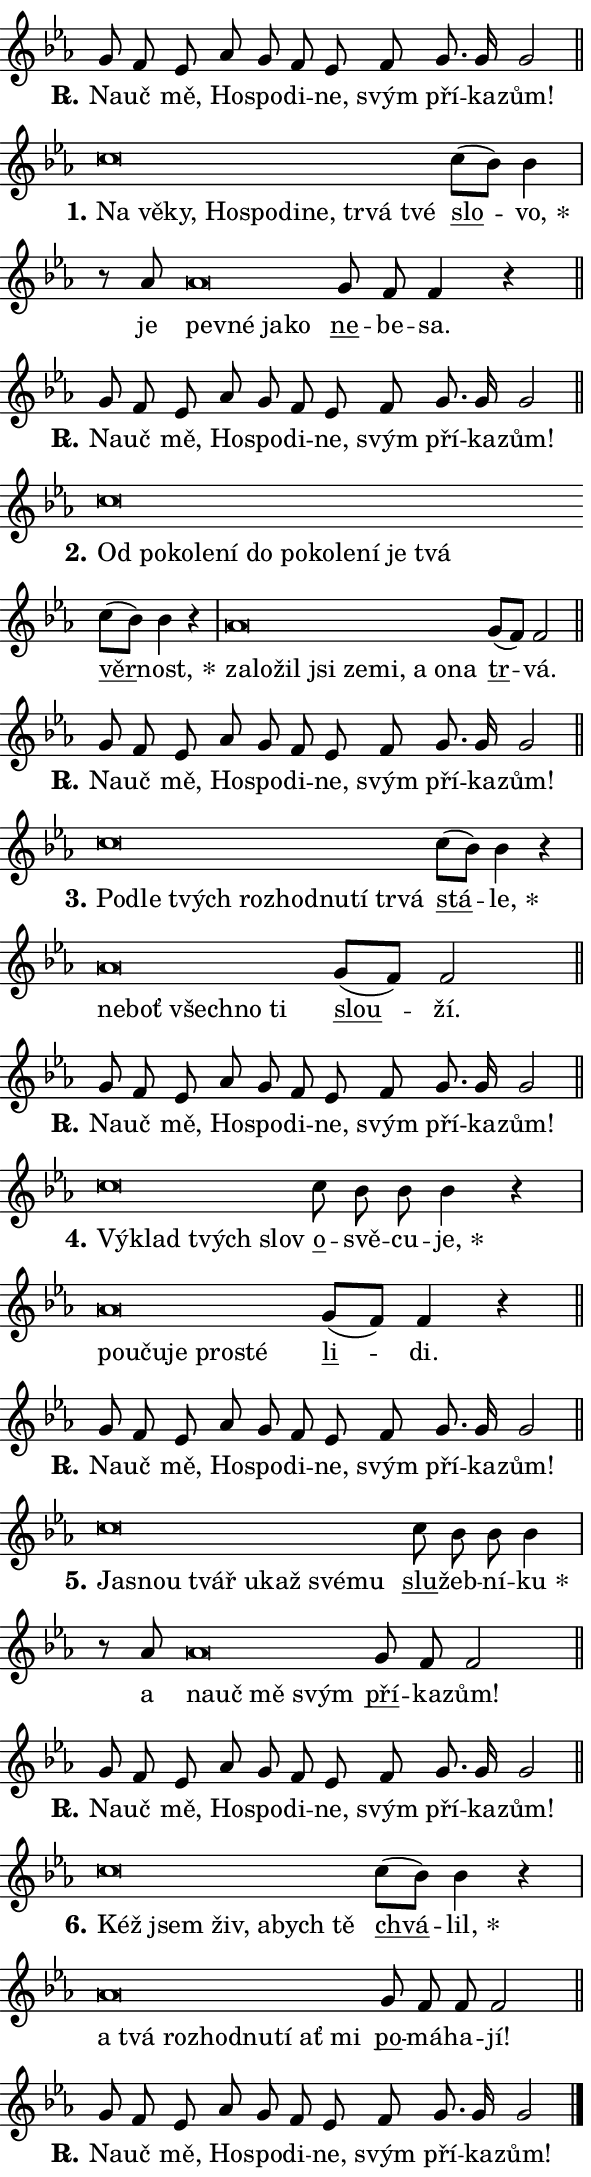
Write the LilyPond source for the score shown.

\version "2.24.0"
\header { tagline = "" }
\paper {
  indent = 0\cm
  top-margin = 0\cm
  right-margin = 0.13\cm % to fit lyric hyphens
  bottom-margin = 0\cm
  left-margin = 0\cm
  paper-width = 10\cm
  page-breaking = #ly:one-page-breaking
  system-system-spacing.basic-distance = #11
  score-system-spacing.basic-distance = #11
  ragged-last = ##f
}


%% Author: Thomas Morley
%% https://lists.gnu.org/archive/html/lilypond-user/2020-05/msg00002.html
#(define (line-position grob)
"Returns position of @var[grob} in current system:
   @code{'start}, if at first time-step
   @code{'end}, if at last time-step
   @code{'middle} otherwise
"
  (let* ((col (ly:item-get-column grob))
         (ln (ly:grob-object col 'left-neighbor))
         (rn (ly:grob-object col 'right-neighbor))
         (col-to-check-left (if (ly:grob? ln) ln col))
         (col-to-check-right (if (ly:grob? rn) rn col))
         (break-dir-left
           (and
             (ly:grob-property col-to-check-left 'non-musical #f)
             (ly:item-break-dir col-to-check-left)))
         (break-dir-right
           (and
             (ly:grob-property col-to-check-right 'non-musical #f)
             (ly:item-break-dir col-to-check-right))))
        (cond ((eqv? 1 break-dir-left) 'start)
              ((eqv? -1 break-dir-right) 'end)
              (else 'middle))))

#(define (tranparent-at-line-position vctor)
  (lambda (grob)
  "Relying on @code{line-position} select the relevant enry from @var{vctor}.
Used to determine transparency,"
    (case (line-position grob)
      ((end) (not (vector-ref vctor 0)))
      ((middle) (not (vector-ref vctor 1)))
      ((start) (not (vector-ref vctor 2))))))

noteHeadBreakVisibility =
#(define-music-function (break-visibility)(vector?)
"Makes @code{NoteHead}s transparent relying on @var{break-visibility}"
#{
  \override NoteHead.transparent =
    #(tranparent-at-line-position break-visibility)
#})

#(define delete-ledgers-for-transparent-note-heads
  (lambda (grob)
    "Reads whether a @code{NoteHead} is transparent.
If so this @code{NoteHead} is removed from @code{'note-heads} from
@var{grob}, which is supposed to be @code{LedgerLineSpanner}.
As a result ledgers are not printed for this @code{NoteHead}"
    (let* ((nhds-array (ly:grob-object grob 'note-heads))
           (nhds-list
             (if (ly:grob-array? nhds-array)
                 (ly:grob-array->list nhds-array)
                 '()))
           ;; Relies on the transparent-property being done before
           ;; Staff.LedgerLineSpanner.after-line-breaking is executed.
           ;; This is fragile ...
           (to-keep
             (remove
               (lambda (nhd)
                 (ly:grob-property nhd 'transparent #f))
               nhds-list)))
      ;; TODO find a better method to iterate over grob-arrays, similiar
      ;; to filter/remove etc for lists
      ;; For now rebuilt from scratch
      (set! (ly:grob-object grob 'note-heads)  '())
      (for-each
        (lambda (nhd)
          (ly:pointer-group-interface::add-grob grob 'note-heads nhd))
        to-keep))))

squashNotes = {
  \override NoteHead.X-extent = #'(-0.2 . 0.2)
  \override NoteHead.Y-extent = #'(-0.75 . 0)
  \override NoteHead.stencil =
    #(lambda (grob)
       (let ((pos (ly:grob-property grob 'staff-position)))
         (begin
           (if (< pos -7) (display "ERROR: Lower brevis then expected\n") (display ""))
           (if (<= pos -6) ly:text-interface::print ly:note-head::print))))
}
unSquashNotes = {
  \revert NoteHead.X-extent
  \revert NoteHead.Y-extent
  \revert NoteHead.stencil
}

hideNotes = \noteHeadBreakVisibility #begin-of-line-visible
unHideNotes = \noteHeadBreakVisibility #all-visible

% work-around for resetting accidentals
% https://lilypond.org/doc/v2.23/Documentation/notation/displaying-rhythms#unmetered-music
cadenzaMeasure = {
  \cadenzaOff
  \partial 1024 s1024
  \cadenzaOn
}

#(define-markup-command (accent layout props text) (markup?)
  "Underline accented syllable"
  (interpret-markup layout props
    #{\markup \override #'(offset . 4.3) \underline { #text }#}))

responsum = \markup \concat {
  "R" \hspace #-1.05 \path #0.1 #'((moveto 0 0.07) (lineto 0.9 0.8)) \hspace #0.05 "."
}

spaceSize = #0.6828661417322834 % exact space size for TeX Gyre Schola

\layout {
  \context {
    \Staff
    \remove "Time_signature_engraver"
    \override LedgerLineSpanner.after-line-breaking = #delete-ledgers-for-transparent-note-heads
  }
  \context {
    \Lyrics {
      \override LyricSpace.minimum-distance = \spaceSize
      \override LyricText.font-name = #"TeX Gyre Schola"
      \override LyricText.font-size = 1
      \override StanzaNumber.font-name = #"TeX Gyre Schola Bold"
      \override StanzaNumber.font-size = 1
    }
  }
  \context {
    \Score 
    \override NoteHead.text =
      #(lambda (grob) 
        (let ((pos (ly:grob-property grob 'staff-position)))
          #{\markup {
            \combine
              \halign #-0.55 \raise #(if (= pos -6) 0 0.5) \override #'(thickness . 2) \draw-line #'(3.2 . 0)
              \musicglyph "noteheads.sM1"
          }#}))
  }
}

% magnetic-lyrics.ily
%
%   written by
%     Jean Abou Samra <jean@abou-samra.fr>
%     Werner Lemberg <wl@gnu.org>
%
%   adapted by
%     Jiri Hon <jiri.hon@gmail.com>
%
% Version 2022-Apr-15

% https://www.mail-archive.com/lilypond-user@gnu.org/msg149350.html

#(define (Left_hyphen_pointer_engraver context)
   "Collect syllable-hyphen-syllable occurrences in lyrics and store
them in properties.  This engraver only looks to the left.  For
example, if the lyrics input is @code{foo -- bar}, it does the
following.

@itemize @bullet
@item
Set the @code{text} property of the @code{LyricHyphen} grob between
@q{foo} and @q{bar} to @code{foo}.

@item
Set the @code{left-hyphen} property of the @code{LyricText} grob with
text @q{foo} to the @code{LyricHyphen} grob between @q{foo} and
@q{bar}.
@end itemize

Use this auxiliary engraver in combination with the
@code{lyric-@/text::@/apply-@/magnetic-@/offset!} hook."
   (let ((hyphen #f)
         (text #f))
     (make-engraver
      (acknowledgers
       ((lyric-syllable-interface engraver grob source-engraver)
        (set! text grob)))
      (end-acknowledgers
       ((lyric-hyphen-interface engraver grob source-engraver)
        ;(when (not (grob::has-interface grob 'lyric-space-interface))
          (set! hyphen grob)));)
      ((stop-translation-timestep engraver)
       (when (and text hyphen)
         (ly:grob-set-object! text 'left-hyphen hyphen))
       (set! text #f)
       (set! hyphen #f)))))

#(define (lyric-text::apply-magnetic-offset! grob)
   "If the space between two syllables is less than the value in
property @code{LyricText@/.details@/.squash-threshold}, move the right
syllable to the left so that it gets concatenated with the left
syllable.

Use this function as a hook for
@code{LyricText@/.after-@/line-@/breaking} if the
@code{Left_@/hyphen_@/pointer_@/engraver} is active."
   (let ((hyphen (ly:grob-object grob 'left-hyphen #f)))
     (when hyphen
       (let ((left-text (ly:spanner-bound hyphen LEFT)))
         (when (grob::has-interface left-text 'lyric-syllable-interface)
           (let* ((common (ly:grob-common-refpoint grob left-text X))
                  (this-x-ext (ly:grob-extent grob common X))
                  (left-x-ext
                   (begin
                     ;; Trigger magnetism for left-text.
                     (ly:grob-property left-text 'after-line-breaking)
                     (ly:grob-extent left-text common X)))
                  ;; `delta` is the gap width between two syllables.
                  (delta (- (interval-start this-x-ext)
                            (interval-end left-x-ext)))
                  (details (ly:grob-property grob 'details))
                  (threshold (assoc-get 'squash-threshold details 0.2)))
             (when (< delta threshold)
               (let* (;; We have to manipulate the input text so that
                      ;; ligatures crossing syllable boundaries are not
                      ;; disabled.  For languages based on the Latin
                      ;; script this is essentially a beautification.
                      ;; However, for non-Western scripts it can be a
                      ;; necessity.
                      (lt (ly:grob-property left-text 'text))
                      (rt (ly:grob-property grob 'text))
                      (is-space (grob::has-interface hyphen 'lyric-space-interface))
                      (space (if is-space " " ""))
                      (extra-delta (if is-space spaceSize 0))
                      ;; Append new syllable.
                      (ltrt-space (if (and (string? lt) (string? rt))
                                (string-append lt space rt)
                                (make-concat-markup (list lt space rt))))
                      ;; Right-align `ltrt` to the right side.
                      (ltrt-space-markup (grob-interpret-markup
                               grob
                               (make-translate-markup
                                (cons (interval-length this-x-ext) 0)
                                (make-right-align-markup ltrt-space)))))
                 (begin
                   ;; Don't print `left-text`.
                   (ly:grob-set-property! left-text 'stencil #f)
                   ;; Set text and stencil (which holds all collected
                   ;; syllables so far) and shift it to the left.
                   (ly:grob-set-property! grob 'text ltrt-space)
                   (ly:grob-set-property! grob 'stencil ltrt-space-markup)
                   (ly:grob-translate-axis! grob (- (- delta extra-delta)) X))))))))))


#(define (lyric-hyphen::displace-bounds-first grob)
   ;; Make very sure this callback isn't triggered too early.
   (let ((left (ly:spanner-bound grob LEFT))
         (right (ly:spanner-bound grob RIGHT)))
     (ly:grob-property left 'after-line-breaking)
     (ly:grob-property right 'after-line-breaking)
     (ly:lyric-hyphen::print grob)))

squashThreshold = #0.4

\layout {
  \context {
    \Lyrics
    \consists #Left_hyphen_pointer_engraver
    \override LyricText.after-line-breaking =
      #lyric-text::apply-magnetic-offset!
    \override LyricHyphen.stencil = #lyric-hyphen::displace-bounds-first
    \override LyricText.details.squash-threshold = \squashThreshold
    \override LyricHyphen.minimum-distance = 0
    \override LyricHyphen.minimum-length = \squashThreshold
  }
}

squashText = \override LyricText.details.squash-threshold = 9999
unSquashText = \override LyricText.details.squash-threshold = \squashThreshold

leftText = \override LyricText.self-alignment-X = #LEFT
unLeftText = \revert LyricText.self-alignment-X

starOffset = #(lambda (grob) 
                (let ((x_offset (ly:self-alignment-interface::aligned-on-x-parent grob)))
                  (if (= x_offset 0) 0 (+ x_offset 1.2))))

star = #(define-music-function (syllable)(string?)
"Append star separator at the end of a syllable"
#{
  \once \override LyricText.X-offset = #starOffset
  \lyricmode { \markup {
    #syllable
    \override #'((font-name . "TeX Gyre Schola Bold")) \hspace #0.2 \lower #0.65 \larger "*"
  } }
#})

starAccent = #(define-music-function (syllable)(string?)
"Append star separator at the end of a syllable and make accent"
#{
  \once \override LyricText.X-offset = #starOffset
  \lyricmode { \markup {
    \accent #syllable
    \override #'((font-name . "TeX Gyre Schola Bold")) \hspace #0.2 \lower #0.65 \larger "*"
  } }
#})

breath = #(define-music-function (syllable)(string?)
"Append breathing indicator at the end of a syllable"
#{
  \lyricmode { \markup { #syllable "+" } }
#})

optionalBreath = #(define-music-function (syllable)(string?)
"Append optional breathing indicator at the end of a syllable"
#{
  \lyricmode { \markup { #syllable "(+)" } }
#})


\score {
    <<
        \new Voice = "melody" { \cadenzaOn \key es \major \relative { g'8 f es as g f \bar "" es f g8. g16 g2 \cadenzaMeasure \bar "||" \break } }
        \new Lyrics \lyricsto "melody" { \lyricmode { \set stanza = \responsum
Na -- uč mě, Ho -- spo -- di -- ne, svým pří -- ka -- zům! } }
    >>
    \layout {}
}

\score {
    <<
        \new Voice = "melody" { \cadenzaOn \key es \major \relative { \squashNotes c''\breve*1/16 \hideNotes \breve*1/16 \bar "" \breve*1/16 \bar "" \breve*1/16 \bar "" \breve*1/16 \bar "" \breve*1/16 \bar "" \breve*1/16 \bar "" \breve*1/16 \bar "" \breve*1/16 \breve*1/16 \bar "" \unHideNotes \unSquashNotes \bar "" c8[( bes)] bes4 \cadenzaMeasure \bar "|" r8 as8 \squashNotes as\breve*1/16 \hideNotes \breve*1/16 \bar "" \breve*1/16 \breve*1/16 \bar "" \unHideNotes \unSquashNotes \bar "" g8 f f4 r \cadenzaMeasure \bar "||" \break } }
        \new Lyrics \lyricsto "melody" { \lyricmode { \set stanza = "1."
\leftText Na \squashText vě -- ky, Ho -- spo -- di -- ne, tr -- vá tvé \unLeftText \unSquashText \markup \accent slo -- \star vo, je \leftText pev -- \squashText né ja -- ko \unLeftText \unSquashText \markup \accent ne -- be -- sa. } }
    >>
    \layout {}
}

\score {
    <<
        \new Voice = "melody" { \cadenzaOn \key es \major \relative { g'8 f es as g f \bar "" es f g8. g16 g2 \cadenzaMeasure \bar "||" \break } }
        \new Lyrics \lyricsto "melody" { \lyricmode { \set stanza = \responsum
Na -- uč mě, Ho -- spo -- di -- ne, svým pří -- ka -- zům! } }
    >>
    \layout {}
}

\score {
    <<
        \new Voice = "melody" { \cadenzaOn \key es \major \relative { \squashNotes c''\breve*1/16 \hideNotes \breve*1/16 \bar "" \breve*1/16 \bar "" \breve*1/16 \bar "" \breve*1/16 \bar "" \breve*1/16 \bar "" \breve*1/16 \bar "" \breve*1/16 \bar "" \breve*1/16 \bar "" \breve*1/16 \bar "" \breve*1/16 \breve*1/16 \bar "" \unHideNotes \unSquashNotes \bar "" c8[( bes)] bes4 r \cadenzaMeasure \bar "|" \squashNotes as\breve*1/16 \hideNotes \breve*1/16 \bar "" \breve*1/16 \bar "" \breve*1/16 \bar "" \breve*1/16 \bar "" \breve*1/16 \bar "" \breve*1/16 \bar "" \breve*1/16 \breve*1/16 \bar "" \unHideNotes \unSquashNotes \bar "" g8[( f)] f2 \cadenzaMeasure \bar "||" \break } }
        \new Lyrics \lyricsto "melody" { \lyricmode { \set stanza = "2."
\leftText Od \squashText po -- ko -- le -- ní do po -- ko -- le -- ní je tvá \unLeftText \unSquashText \markup \accent věr -- \star nost, \leftText za -- \squashText lo -- žil jsi ze -- mi, a o -- na \unLeftText \unSquashText \markup \accent tr -- vá. } }
    >>
    \layout {}
}

\score {
    <<
        \new Voice = "melody" { \cadenzaOn \key es \major \relative { g'8 f es as g f \bar "" es f g8. g16 g2 \cadenzaMeasure \bar "||" \break } }
        \new Lyrics \lyricsto "melody" { \lyricmode { \set stanza = \responsum
Na -- uč mě, Ho -- spo -- di -- ne, svým pří -- ka -- zům! } }
    >>
    \layout {}
}

\score {
    <<
        \new Voice = "melody" { \cadenzaOn \key es \major \relative { \squashNotes c''\breve*1/16 \hideNotes \breve*1/16 \bar "" \breve*1/16 \bar "" \breve*1/16 \bar "" \breve*1/16 \bar "" \breve*1/16 \bar "" \breve*1/16 \bar "" \breve*1/16 \breve*1/16 \bar "" \unHideNotes \unSquashNotes \bar "" c8[( bes)] bes4 r \cadenzaMeasure \bar "|" \squashNotes as\breve*1/16 \hideNotes \breve*1/16 \bar "" \breve*1/16 \bar "" \breve*1/16 \breve*1/16 \bar "" \unHideNotes \unSquashNotes \bar "" g8[( f)] f2 \cadenzaMeasure \bar "||" \break } }
        \new Lyrics \lyricsto "melody" { \lyricmode { \set stanza = "3."
\leftText Po -- \squashText dle tvých roz -- hod -- nu -- tí tr -- vá \unLeftText \unSquashText \markup \accent stá -- \star le, \leftText ne -- \squashText boť všech -- no ti \unLeftText \unSquashText \markup \accent slou -- ží. } }
    >>
    \layout {}
}

\score {
    <<
        \new Voice = "melody" { \cadenzaOn \key es \major \relative { g'8 f es as g f \bar "" es f g8. g16 g2 \cadenzaMeasure \bar "||" \break } }
        \new Lyrics \lyricsto "melody" { \lyricmode { \set stanza = \responsum
Na -- uč mě, Ho -- spo -- di -- ne, svým pří -- ka -- zům! } }
    >>
    \layout {}
}

\score {
    <<
        \new Voice = "melody" { \cadenzaOn \key es \major \relative { \squashNotes c''\breve*1/16 \hideNotes \breve*1/16 \bar "" \breve*1/16 \breve*1/16 \bar "" \unHideNotes \unSquashNotes \bar "" c8 bes bes bes4 r \cadenzaMeasure \bar "|" \squashNotes as\breve*1/16 \hideNotes \breve*1/16 \bar "" \breve*1/16 \bar "" \breve*1/16 \bar "" \breve*1/16 \breve*1/16 \bar "" \unHideNotes \unSquashNotes \bar "" g8[( f)] f4 r \cadenzaMeasure \bar "||" \break } }
        \new Lyrics \lyricsto "melody" { \lyricmode { \set stanza = "4."
\leftText Vý -- \squashText klad tvých slov \unLeftText \unSquashText \markup \accent o -- svě -- cu -- \star je, \leftText po -- \squashText u -- ču -- je pro -- sté \unLeftText \unSquashText \markup \accent li -- di. } }
    >>
    \layout {}
}

\score {
    <<
        \new Voice = "melody" { \cadenzaOn \key es \major \relative { g'8 f es as g f \bar "" es f g8. g16 g2 \cadenzaMeasure \bar "||" \break } }
        \new Lyrics \lyricsto "melody" { \lyricmode { \set stanza = \responsum
Na -- uč mě, Ho -- spo -- di -- ne, svým pří -- ka -- zům! } }
    >>
    \layout {}
}

\score {
    <<
        \new Voice = "melody" { \cadenzaOn \key es \major \relative { \squashNotes c''\breve*1/16 \hideNotes \breve*1/16 \bar "" \breve*1/16 \bar "" \breve*1/16 \bar "" \breve*1/16 \bar "" \breve*1/16 \breve*1/16 \bar "" \unHideNotes \unSquashNotes \bar "" c8 bes bes bes4 \cadenzaMeasure \bar "|" r8 as8 \squashNotes as\breve*1/16 \hideNotes \breve*1/16 \bar "" \breve*1/16 \breve*1/16 \bar "" \unHideNotes \unSquashNotes \bar "" g8 f f2 \cadenzaMeasure \bar "||" \break } }
        \new Lyrics \lyricsto "melody" { \lyricmode { \set stanza = "5."
\leftText Ja -- \squashText snou tvář u -- kaž své -- mu \unLeftText \unSquashText \markup \accent slu -- žeb -- ní -- \star ku a \leftText na -- \squashText uč mě svým \unLeftText \unSquashText \markup \accent pří -- ka -- zům! } }
    >>
    \layout {}
}

\score {
    <<
        \new Voice = "melody" { \cadenzaOn \key es \major \relative { g'8 f es as g f \bar "" es f g8. g16 g2 \cadenzaMeasure \bar "||" \break } }
        \new Lyrics \lyricsto "melody" { \lyricmode { \set stanza = \responsum
Na -- uč mě, Ho -- spo -- di -- ne, svým pří -- ka -- zům! } }
    >>
    \layout {}
}

\score {
    <<
        \new Voice = "melody" { \cadenzaOn \key es \major \relative { \squashNotes c''\breve*1/16 \hideNotes \breve*1/16 \bar "" \breve*1/16 \bar "" \breve*1/16 \bar "" \breve*1/16 \breve*1/16 \bar "" \unHideNotes \unSquashNotes \bar "" c8[( bes)] bes4 r \cadenzaMeasure \bar "|" \squashNotes as\breve*1/16 \hideNotes \breve*1/16 \bar "" \breve*1/16 \bar "" \breve*1/16 \bar "" \breve*1/16 \bar "" \breve*1/16 \bar "" \breve*1/16 \breve*1/16 \bar "" \unHideNotes \unSquashNotes \bar "" g8 f f f2 \cadenzaMeasure \bar "||" \break } }
        \new Lyrics \lyricsto "melody" { \lyricmode { \set stanza = "6."
\leftText Kéž \squashText jsem živ, a -- bych tě \unLeftText \unSquashText \markup \accent chvá -- \star lil, \leftText a \squashText tvá roz -- hod -- nu -- tí ať mi \unLeftText \unSquashText \markup \accent po -- má -- ha -- jí! } }
    >>
    \layout {}
}

\score {
    <<
        \new Voice = "melody" { \cadenzaOn \key es \major \relative { g'8 f es as g f \bar "" es f g8. g16 g2 \cadenzaMeasure \bar "||" \break } \bar "|." }
        \new Lyrics \lyricsto "melody" { \lyricmode { \set stanza = \responsum
Na -- uč mě, Ho -- spo -- di -- ne, svým pří -- ka -- zům! } }
    >>
    \layout {}
}
